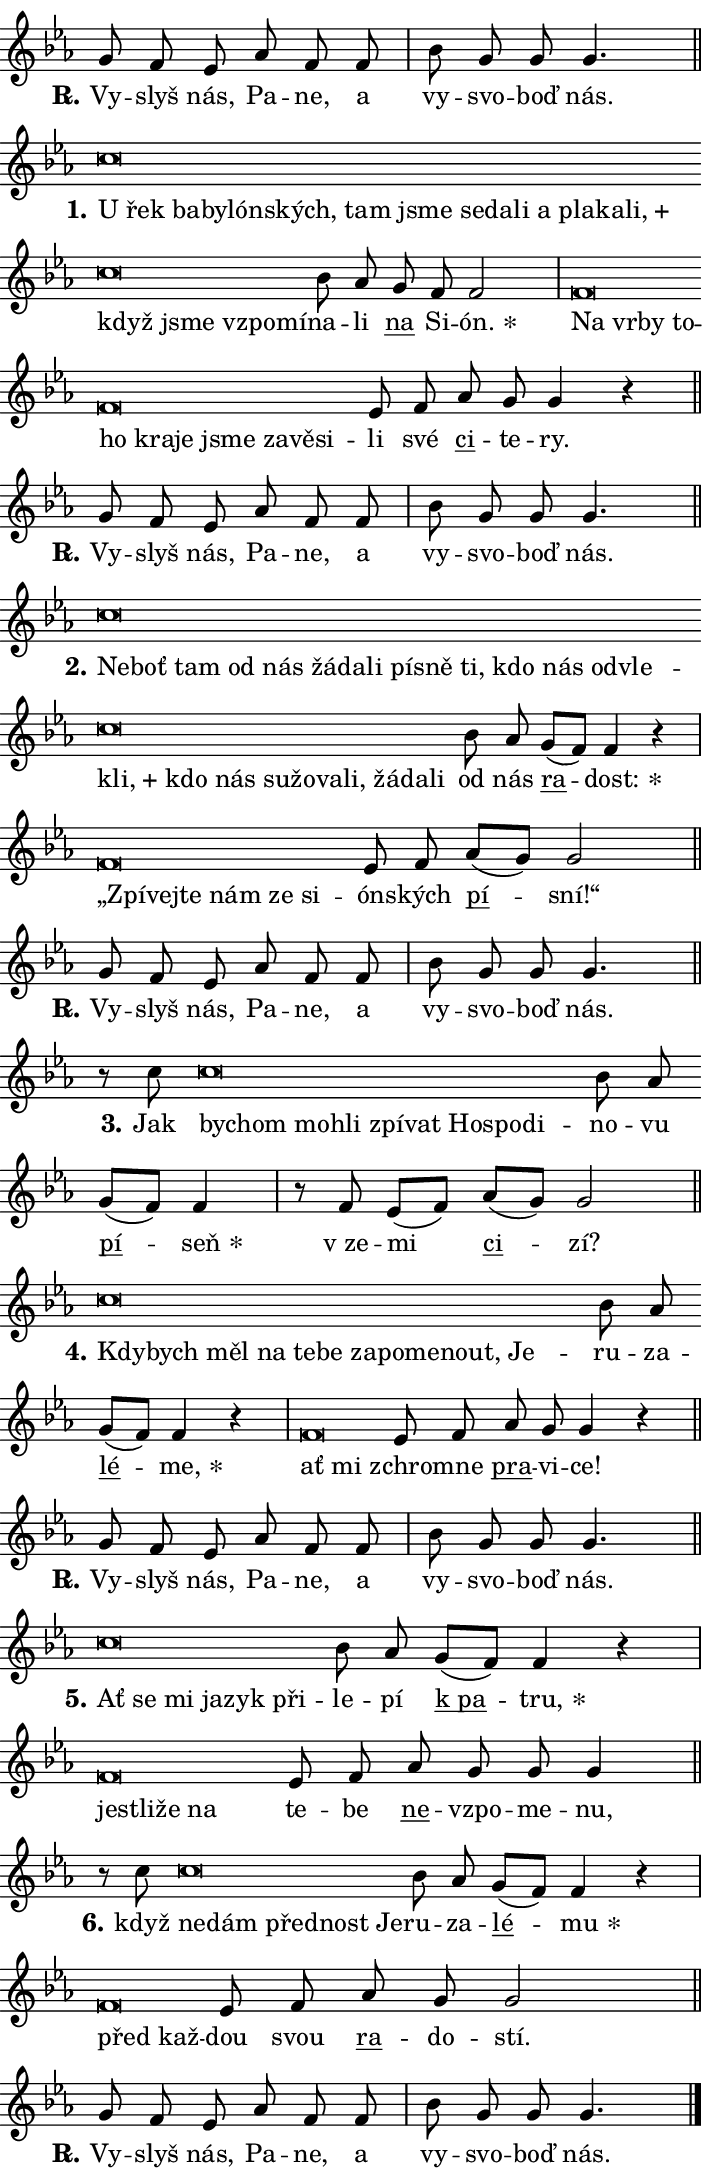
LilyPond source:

\version "2.24.0"
\header { tagline = "" }
\paper {
  indent = 0\cm
  top-margin = 0\cm
  right-margin = 0.13\cm % to fit lyric hyphens
  bottom-margin = 0\cm
  left-margin = 0\cm
  paper-width = 12\cm
  page-breaking = #ly:one-page-breaking
  system-system-spacing.basic-distance = #11
  score-system-spacing.basic-distance = #11
  ragged-last = ##f
}


%% Author: Thomas Morley
%% https://lists.gnu.org/archive/html/lilypond-user/2020-05/msg00002.html
#(define (line-position grob)
"Returns position of @var[grob} in current system:
   @code{'start}, if at first time-step
   @code{'end}, if at last time-step
   @code{'middle} otherwise
"
  (let* ((col (ly:item-get-column grob))
         (ln (ly:grob-object col 'left-neighbor))
         (rn (ly:grob-object col 'right-neighbor))
         (col-to-check-left (if (ly:grob? ln) ln col))
         (col-to-check-right (if (ly:grob? rn) rn col))
         (break-dir-left
           (and
             (ly:grob-property col-to-check-left 'non-musical #f)
             (ly:item-break-dir col-to-check-left)))
         (break-dir-right
           (and
             (ly:grob-property col-to-check-right 'non-musical #f)
             (ly:item-break-dir col-to-check-right))))
        (cond ((eqv? 1 break-dir-left) 'start)
              ((eqv? -1 break-dir-right) 'end)
              (else 'middle))))

#(define (tranparent-at-line-position vctor)
  (lambda (grob)
  "Relying on @code{line-position} select the relevant enry from @var{vctor}.
Used to determine transparency,"
    (case (line-position grob)
      ((end) (not (vector-ref vctor 0)))
      ((middle) (not (vector-ref vctor 1)))
      ((start) (not (vector-ref vctor 2))))))

noteHeadBreakVisibility =
#(define-music-function (break-visibility)(vector?)
"Makes @code{NoteHead}s transparent relying on @var{break-visibility}"
#{
  \override NoteHead.transparent =
    #(tranparent-at-line-position break-visibility)
#})

#(define delete-ledgers-for-transparent-note-heads
  (lambda (grob)
    "Reads whether a @code{NoteHead} is transparent.
If so this @code{NoteHead} is removed from @code{'note-heads} from
@var{grob}, which is supposed to be @code{LedgerLineSpanner}.
As a result ledgers are not printed for this @code{NoteHead}"
    (let* ((nhds-array (ly:grob-object grob 'note-heads))
           (nhds-list
             (if (ly:grob-array? nhds-array)
                 (ly:grob-array->list nhds-array)
                 '()))
           ;; Relies on the transparent-property being done before
           ;; Staff.LedgerLineSpanner.after-line-breaking is executed.
           ;; This is fragile ...
           (to-keep
             (remove
               (lambda (nhd)
                 (ly:grob-property nhd 'transparent #f))
               nhds-list)))
      ;; TODO find a better method to iterate over grob-arrays, similiar
      ;; to filter/remove etc for lists
      ;; For now rebuilt from scratch
      (set! (ly:grob-object grob 'note-heads)  '())
      (for-each
        (lambda (nhd)
          (ly:pointer-group-interface::add-grob grob 'note-heads nhd))
        to-keep))))

squashNotes = {
  \override NoteHead.X-extent = #'(-0.2 . 0.2)
  \override NoteHead.Y-extent = #'(-0.75 . 0)
  \override NoteHead.stencil =
    #(lambda (grob)
       (let ((pos (ly:grob-property grob 'staff-position)))
         (begin
           (if (< pos -7) (display "ERROR: Lower brevis then expected\n") (display ""))
           (if (<= pos -6) ly:text-interface::print ly:note-head::print))))
}
unSquashNotes = {
  \revert NoteHead.X-extent
  \revert NoteHead.Y-extent
  \revert NoteHead.stencil
}

hideNotes = \noteHeadBreakVisibility #begin-of-line-visible
unHideNotes = \noteHeadBreakVisibility #all-visible

% work-around for resetting accidentals
% https://lilypond.org/doc/v2.23/Documentation/notation/displaying-rhythms#unmetered-music
cadenzaMeasure = {
  \cadenzaOff
  \partial 1024 s1024
  \cadenzaOn
}

#(define-markup-command (accent layout props text) (markup?)
  "Underline accented syllable"
  (interpret-markup layout props
    #{\markup \override #'(offset . 4.3) \underline { #text }#}))

responsum = \markup \concat {
  "R" \hspace #-1.05 \path #0.1 #'((moveto 0 0.07) (lineto 0.9 0.8)) \hspace #0.05 "."
}

spaceSize = #0.6828661417322834 % exact space size for TeX Gyre Schola

\layout {
  \context {
    \Staff
    \remove "Time_signature_engraver"
    \override LedgerLineSpanner.after-line-breaking = #delete-ledgers-for-transparent-note-heads
  }
  \context {
    \Lyrics {
      \override LyricSpace.minimum-distance = \spaceSize
      \override LyricText.font-name = #"TeX Gyre Schola"
      \override LyricText.font-size = 1
      \override StanzaNumber.font-name = #"TeX Gyre Schola Bold"
      \override StanzaNumber.font-size = 1
    }
  }
  \context {
    \Score 
    \override NoteHead.text =
      #(lambda (grob) 
        (let ((pos (ly:grob-property grob 'staff-position)))
          #{\markup {
            \combine
              \halign #-0.55 \raise #(if (= pos -6) 0 0.5) \override #'(thickness . 2) \draw-line #'(3.2 . 0)
              \musicglyph "noteheads.sM1"
          }#}))
  }
}

% magnetic-lyrics.ily
%
%   written by
%     Jean Abou Samra <jean@abou-samra.fr>
%     Werner Lemberg <wl@gnu.org>
%
%   adapted by
%     Jiri Hon <jiri.hon@gmail.com>
%
% Version 2022-Apr-15

% https://www.mail-archive.com/lilypond-user@gnu.org/msg149350.html

#(define (Left_hyphen_pointer_engraver context)
   "Collect syllable-hyphen-syllable occurrences in lyrics and store
them in properties.  This engraver only looks to the left.  For
example, if the lyrics input is @code{foo -- bar}, it does the
following.

@itemize @bullet
@item
Set the @code{text} property of the @code{LyricHyphen} grob between
@q{foo} and @q{bar} to @code{foo}.

@item
Set the @code{left-hyphen} property of the @code{LyricText} grob with
text @q{foo} to the @code{LyricHyphen} grob between @q{foo} and
@q{bar}.
@end itemize

Use this auxiliary engraver in combination with the
@code{lyric-@/text::@/apply-@/magnetic-@/offset!} hook."
   (let ((hyphen #f)
         (text #f))
     (make-engraver
      (acknowledgers
       ((lyric-syllable-interface engraver grob source-engraver)
        (set! text grob)))
      (end-acknowledgers
       ((lyric-hyphen-interface engraver grob source-engraver)
        ;(when (not (grob::has-interface grob 'lyric-space-interface))
          (set! hyphen grob)));)
      ((stop-translation-timestep engraver)
       (when (and text hyphen)
         (ly:grob-set-object! text 'left-hyphen hyphen))
       (set! text #f)
       (set! hyphen #f)))))

#(define (lyric-text::apply-magnetic-offset! grob)
   "If the space between two syllables is less than the value in
property @code{LyricText@/.details@/.squash-threshold}, move the right
syllable to the left so that it gets concatenated with the left
syllable.

Use this function as a hook for
@code{LyricText@/.after-@/line-@/breaking} if the
@code{Left_@/hyphen_@/pointer_@/engraver} is active."
   (let ((hyphen (ly:grob-object grob 'left-hyphen #f)))
     (when hyphen
       (let ((left-text (ly:spanner-bound hyphen LEFT)))
         (when (grob::has-interface left-text 'lyric-syllable-interface)
           (let* ((common (ly:grob-common-refpoint grob left-text X))
                  (this-x-ext (ly:grob-extent grob common X))
                  (left-x-ext
                   (begin
                     ;; Trigger magnetism for left-text.
                     (ly:grob-property left-text 'after-line-breaking)
                     (ly:grob-extent left-text common X)))
                  ;; `delta` is the gap width between two syllables.
                  (delta (- (interval-start this-x-ext)
                            (interval-end left-x-ext)))
                  (details (ly:grob-property grob 'details))
                  (threshold (assoc-get 'squash-threshold details 0.2)))
             (when (< delta threshold)
               (let* (;; We have to manipulate the input text so that
                      ;; ligatures crossing syllable boundaries are not
                      ;; disabled.  For languages based on the Latin
                      ;; script this is essentially a beautification.
                      ;; However, for non-Western scripts it can be a
                      ;; necessity.
                      (lt (ly:grob-property left-text 'text))
                      (rt (ly:grob-property grob 'text))
                      (is-space (grob::has-interface hyphen 'lyric-space-interface))
                      (space (if is-space " " ""))
                      (extra-delta (if is-space spaceSize 0))
                      ;; Append new syllable.
                      (ltrt-space (if (and (string? lt) (string? rt))
                                (string-append lt space rt)
                                (make-concat-markup (list lt space rt))))
                      ;; Right-align `ltrt` to the right side.
                      (ltrt-space-markup (grob-interpret-markup
                               grob
                               (make-translate-markup
                                (cons (interval-length this-x-ext) 0)
                                (make-right-align-markup ltrt-space)))))
                 (begin
                   ;; Don't print `left-text`.
                   (ly:grob-set-property! left-text 'stencil #f)
                   ;; Set text and stencil (which holds all collected
                   ;; syllables so far) and shift it to the left.
                   (ly:grob-set-property! grob 'text ltrt-space)
                   (ly:grob-set-property! grob 'stencil ltrt-space-markup)
                   (ly:grob-translate-axis! grob (- (- delta extra-delta)) X))))))))))


#(define (lyric-hyphen::displace-bounds-first grob)
   ;; Make very sure this callback isn't triggered too early.
   (let ((left (ly:spanner-bound grob LEFT))
         (right (ly:spanner-bound grob RIGHT)))
     (ly:grob-property left 'after-line-breaking)
     (ly:grob-property right 'after-line-breaking)
     (ly:lyric-hyphen::print grob)))

squashThreshold = #0.4

\layout {
  \context {
    \Lyrics
    \consists #Left_hyphen_pointer_engraver
    \override LyricText.after-line-breaking =
      #lyric-text::apply-magnetic-offset!
    \override LyricHyphen.stencil = #lyric-hyphen::displace-bounds-first
    \override LyricText.details.squash-threshold = \squashThreshold
    \override LyricHyphen.minimum-distance = 0
    \override LyricHyphen.minimum-length = \squashThreshold
  }
}

squashText = \override LyricText.details.squash-threshold = 9999
unSquashText = \override LyricText.details.squash-threshold = \squashThreshold

leftText = \override LyricText.self-alignment-X = #LEFT
unLeftText = \revert LyricText.self-alignment-X

starOffset = #(lambda (grob) 
                (let ((x_offset (ly:self-alignment-interface::aligned-on-x-parent grob)))
                  (if (= x_offset 0) 0 (+ x_offset 1.2))))

star = #(define-music-function (syllable)(string?)
"Append star separator at the end of a syllable"
#{
  \once \override LyricText.X-offset = #starOffset
  \lyricmode { \markup {
    #syllable
    \override #'((font-name . "TeX Gyre Schola Bold")) \hspace #0.2 \lower #0.65 \larger "*"
  } }
#})

starAccent = #(define-music-function (syllable)(string?)
"Append star separator at the end of a syllable and make accent"
#{
  \once \override LyricText.X-offset = #starOffset
  \lyricmode { \markup {
    \accent #syllable
    \override #'((font-name . "TeX Gyre Schola Bold")) \hspace #0.2 \lower #0.65 \larger "*"
  } }
#})

breath = #(define-music-function (syllable)(string?)
"Append breathing indicator at the end of a syllable"
#{
  \lyricmode { \markup { #syllable "+" } }
#})

optionalBreath = #(define-music-function (syllable)(string?)
"Append optional breathing indicator at the end of a syllable"
#{
  \lyricmode { \markup { #syllable "(+)" } }
#})


\score {
    <<
        \new Voice = "melody" { \cadenzaOn \key es \major \relative { g'8 f es as f f \cadenzaMeasure \bar "|" bes g g g4. \cadenzaMeasure \bar "||" \break } }
        \new Lyrics \lyricsto "melody" { \lyricmode { \set stanza = \responsum
Vy -- slyš nás, Pa -- ne, a vy -- svo -- boď nás. } }
    >>
    \layout {}
}

\score {
    <<
        \new Voice = "melody" { \cadenzaOn \key es \major \relative { \squashNotes c''\breve*1/16 \hideNotes \breve*1/16 \bar "" \breve*1/16 \bar "" \breve*1/16 \bar "" \breve*1/16 \bar "" \breve*1/16 \bar "" \breve*1/16 \bar "" \breve*1/16 \bar "" \breve*1/16 \bar "" \breve*1/16 \bar "" \breve*1/16 \bar "" \breve*1/16 \bar "" \breve*1/16 \bar "" \breve*1/16 \bar "" \breve*1/16 \bar "" \breve*1/16 \bar "" \breve*1/16 \bar "" \breve*1/16 \breve*1/16 \bar "" \unHideNotes \unSquashNotes bes8 as \bar "" g f f2 \cadenzaMeasure \bar "|" \squashNotes f\breve*1/16 \hideNotes \breve*1/16 \bar "" \breve*1/16 \bar "" \breve*1/16 \bar "" \breve*1/16 \bar "" \breve*1/16 \bar "" \breve*1/16 \bar "" \breve*1/16 \bar "" \breve*1/16 \bar "" \breve*1/16 \breve*1/16 \bar "" \unHideNotes \unSquashNotes es8 f \bar "" as g g4 r \cadenzaMeasure \bar "||" \break } }
        \new Lyrics \lyricsto "melody" { \lyricmode { \set stanza = "1."
\leftText U \squashText řek ba -- by -- lón -- ských, tam jsme se -- da -- li a pla -- ka -- \breath "li," když jsme vzpo -- mí -- \unLeftText \unSquashText na -- li \markup \accent na Si -- \star ón. \leftText Na \squashText vr -- by to -- ho kra -- je jsme za -- vě -- si -- \unLeftText \unSquashText li své \markup \accent ci -- te -- ry. } }
    >>
    \layout {}
}

\score {
    <<
        \new Voice = "melody" { \cadenzaOn \key es \major \relative { g'8 f es as f f \cadenzaMeasure \bar "|" bes g g g4. \cadenzaMeasure \bar "||" \break } }
        \new Lyrics \lyricsto "melody" { \lyricmode { \set stanza = \responsum
Vy -- slyš nás, Pa -- ne, a vy -- svo -- boď nás. } }
    >>
    \layout {}
}

\score {
    <<
        \new Voice = "melody" { \cadenzaOn \key es \major \relative { \squashNotes c''\breve*1/16 \hideNotes \breve*1/16 \bar "" \breve*1/16 \bar "" \breve*1/16 \bar "" \breve*1/16 \bar "" \breve*1/16 \bar "" \breve*1/16 \bar "" \breve*1/16 \bar "" \breve*1/16 \bar "" \breve*1/16 \bar "" \breve*1/16 \bar "" \breve*1/16 \bar "" \breve*1/16 \bar "" \breve*1/16 \bar "" \breve*1/16 \bar "" \breve*1/16 \bar "" \breve*1/16 \bar "" \breve*1/16 \bar "" \breve*1/16 \bar "" \breve*1/16 \bar "" \breve*1/16 \bar "" \breve*1/16 \bar "" \breve*1/16 \bar "" \breve*1/16 \breve*1/16 \bar "" \unHideNotes \unSquashNotes bes8 as \bar "" g[( f)] f4 r \cadenzaMeasure \bar "|" \squashNotes f\breve*1/16 \hideNotes \breve*1/16 \bar "" \breve*1/16 \bar "" \breve*1/16 \bar "" \breve*1/16 \breve*1/16 \bar "" \unHideNotes \unSquashNotes es8 f \bar "" as[( g)] g2 \cadenzaMeasure \bar "||" \break } }
        \new Lyrics \lyricsto "melody" { \lyricmode { \set stanza = "2."
\leftText Ne -- \squashText boť tam od nás žá -- da -- li pí -- sně ti, kdo nás od -- vle -- \breath "kli," kdo nás su -- žo -- va -- li, žá -- da -- li \unLeftText \unSquashText od nás \markup \accent ra -- \star dost: \leftText „Zpí -- \squashText vej -- te nám ze si -- \unLeftText \unSquashText ón -- ských \markup \accent pí -- sní!“ } }
    >>
    \layout {}
}

\score {
    <<
        \new Voice = "melody" { \cadenzaOn \key es \major \relative { g'8 f es as f f \cadenzaMeasure \bar "|" bes g g g4. \cadenzaMeasure \bar "||" \break } }
        \new Lyrics \lyricsto "melody" { \lyricmode { \set stanza = \responsum
Vy -- slyš nás, Pa -- ne, a vy -- svo -- boď nás. } }
    >>
    \layout {}
}

\score {
    <<
        \new Voice = "melody" { \cadenzaOn \key es \major \relative { r8 c''8 \squashNotes c\breve*1/16 \hideNotes \breve*1/16 \bar "" \breve*1/16 \bar "" \breve*1/16 \bar "" \breve*1/16 \bar "" \breve*1/16 \bar "" \breve*1/16 \bar "" \breve*1/16 \breve*1/16 \bar "" \unHideNotes \unSquashNotes bes8 as \bar "" g[( f)] f4 \cadenzaMeasure \bar "|" r8 f8 es8[( f)] \bar "" as[( g)] g2 \cadenzaMeasure \bar "||" \break } }
        \new Lyrics \lyricsto "melody" { \lyricmode { \set stanza = "3."
Jak \leftText by -- \squashText chom mo -- hli zpí -- vat Ho -- spo -- di -- \unLeftText \unSquashText no -- vu \markup \accent pí -- \star seň "v ze" -- mi \markup \accent ci -- zí? } }
    >>
    \layout {}
}

\score {
    <<
        \new Voice = "melody" { \cadenzaOn \key es \major \relative { \squashNotes c''\breve*1/16 \hideNotes \breve*1/16 \bar "" \breve*1/16 \bar "" \breve*1/16 \bar "" \breve*1/16 \bar "" \breve*1/16 \bar "" \breve*1/16 \bar "" \breve*1/16 \bar "" \breve*1/16 \bar "" \breve*1/16 \breve*1/16 \bar "" \unHideNotes \unSquashNotes bes8 as \bar "" g[( f)] f4 r \cadenzaMeasure \bar "|" \squashNotes f\breve*1/16 \hideNotes \breve*1/16 \bar "" \unHideNotes \unSquashNotes es8 f \bar "" as g g4 r \cadenzaMeasure \bar "||" \break } }
        \new Lyrics \lyricsto "melody" { \lyricmode { \set stanza = "4."
\leftText Kdy -- \squashText bych měl na te -- be za -- po -- me -- nout, Je -- \unLeftText \unSquashText ru -- za -- \markup \accent lé -- \star me, \leftText ať \squashText mi \unLeftText \unSquashText zchro -- mne \markup \accent pra -- vi -- ce! } }
    >>
    \layout {}
}

\score {
    <<
        \new Voice = "melody" { \cadenzaOn \key es \major \relative { g'8 f es as f f \cadenzaMeasure \bar "|" bes g g g4. \cadenzaMeasure \bar "||" \break } }
        \new Lyrics \lyricsto "melody" { \lyricmode { \set stanza = \responsum
Vy -- slyš nás, Pa -- ne, a vy -- svo -- boď nás. } }
    >>
    \layout {}
}

\score {
    <<
        \new Voice = "melody" { \cadenzaOn \key es \major \relative { \squashNotes c''\breve*1/16 \hideNotes \breve*1/16 \bar "" \breve*1/16 \bar "" \breve*1/16 \bar "" \breve*1/16 \breve*1/16 \bar "" \unHideNotes \unSquashNotes bes8 as \bar "" g[( f)] f4 r \cadenzaMeasure \bar "|" \squashNotes f\breve*1/16 \hideNotes \breve*1/16 \bar "" \breve*1/16 \breve*1/16 \bar "" \unHideNotes \unSquashNotes es8 f \bar "" as g g g4 \cadenzaMeasure \bar "||" \break } }
        \new Lyrics \lyricsto "melody" { \lyricmode { \set stanza = "5."
\leftText Ať \squashText se mi ja -- zyk při -- \unLeftText \unSquashText le -- pí \markup \accent "k pa" -- \star tru, \leftText je -- \squashText stli -- že na \unLeftText \unSquashText te -- be \markup \accent ne -- vzpo -- me -- nu, } }
    >>
    \layout {}
}

\score {
    <<
        \new Voice = "melody" { \cadenzaOn \key es \major \relative { r8 c''8 \squashNotes c\breve*1/16 \hideNotes \breve*1/16 \bar "" \breve*1/16 \bar "" \breve*1/16 \breve*1/16 \bar "" \unHideNotes \unSquashNotes bes8 as \bar "" g[( f)] f4 r \cadenzaMeasure \bar "|" \squashNotes f\breve*1/16 \hideNotes \breve*1/16 \bar "" \unHideNotes \unSquashNotes es8 f \bar "" as g g2 \cadenzaMeasure \bar "||" \break } }
        \new Lyrics \lyricsto "melody" { \lyricmode { \set stanza = "6."
když \leftText ne -- \squashText dám před -- nost Je -- \unLeftText \unSquashText ru -- za -- \markup \accent lé -- \star mu \leftText před \squashText kaž -- \unLeftText \unSquashText dou svou \markup \accent ra -- do -- stí. } }
    >>
    \layout {}
}

\score {
    <<
        \new Voice = "melody" { \cadenzaOn \key es \major \relative { g'8 f es as f f \cadenzaMeasure \bar "|" bes g g g4. \cadenzaMeasure \bar "||" \break } \bar "|." }
        \new Lyrics \lyricsto "melody" { \lyricmode { \set stanza = \responsum
Vy -- slyš nás, Pa -- ne, a vy -- svo -- boď nás. } }
    >>
    \layout {}
}
